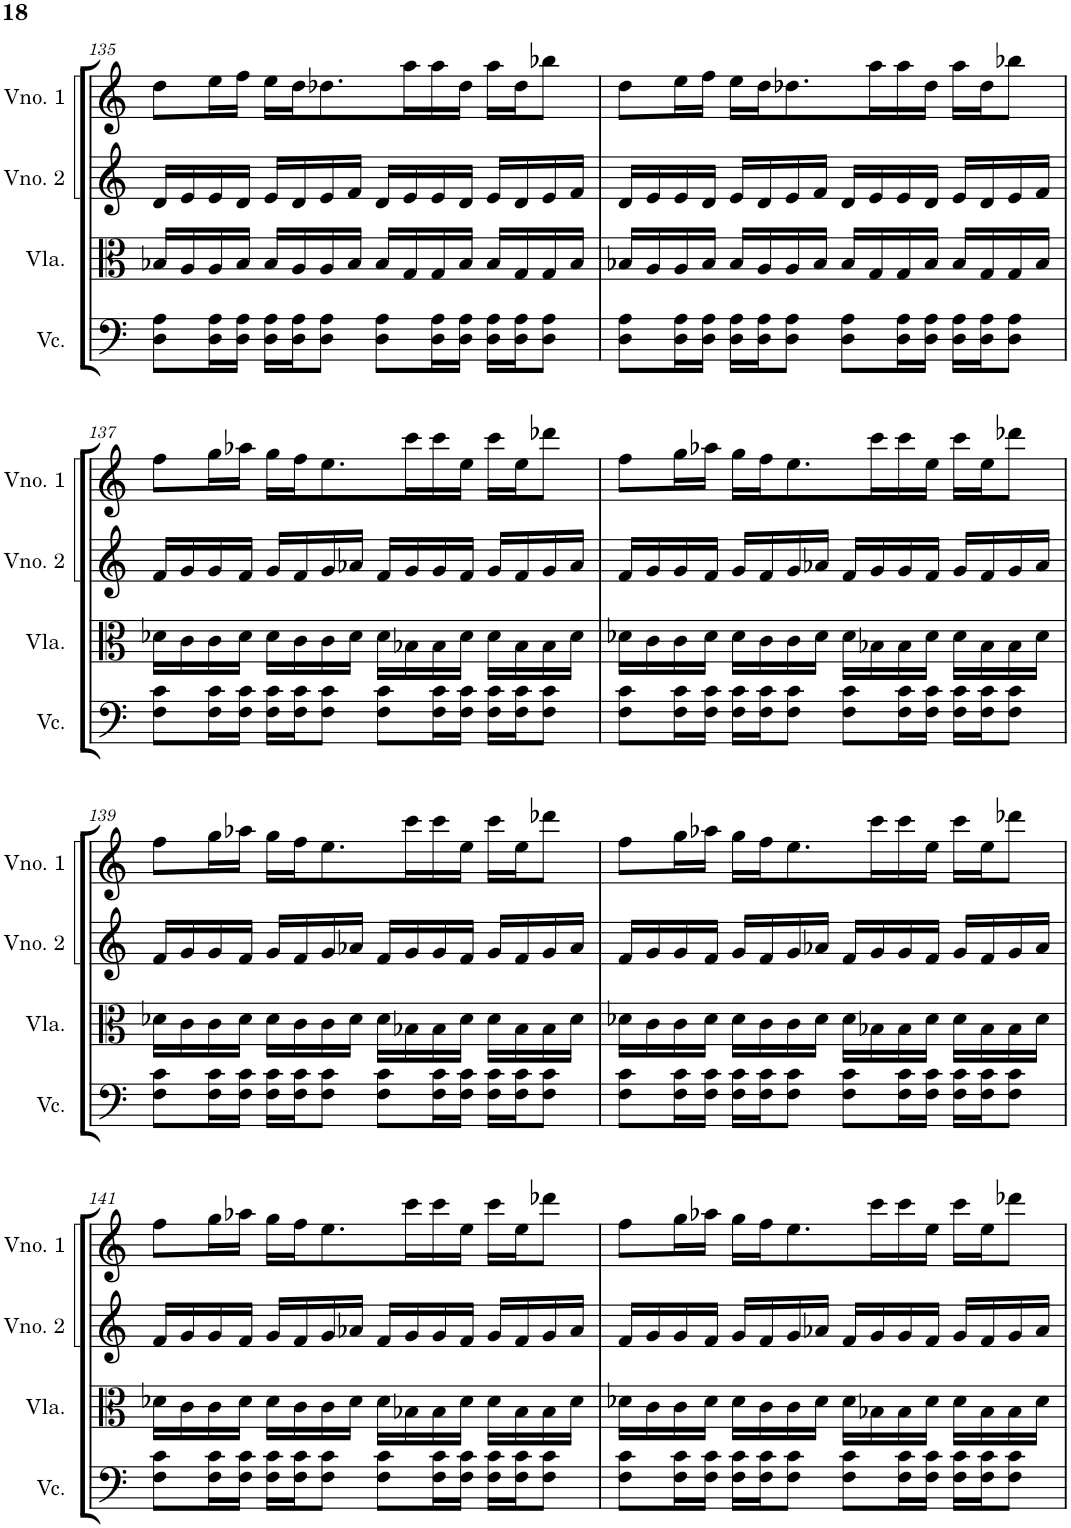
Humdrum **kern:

**kern	**kern	**kern	**kern
*part4	*part3	*part2	*part1
*staff4	*staff3	*staff2	*staff1
*I"Violoncelo	*I"Viola	*I"Violino 2	*I"Violino 1
*I'Vc.	*I'Vla.	*I'Vno. 2	*I'Vno. 1
!!LO:PB:g=z
*clefF4	*clefC3	*clefG2	*clefG2
*k[]	*k[]	*k[]	*k[]
*M4/4	*M4/4	*M4/4	*M4/4
=135	=135	=135	=135
8D\ 8A\L	16B-X/LL	16d/LL	8dd\L
.	16A/	16e/	.
16D\ 16A\L	16A/	16e/	16ee\L
16D\ 16A\JJ	16B-/JJ	16d/JJ	16ff\JJ
16D\ 16A\LL	16B-/LL	16e/LL	16ee\LL
16D\ 16A\J	16A/	16d/	16dd\J
8D\ 8A\J	16A/	16e/	8.dd-X\
.	16B-/JJ	16f/JJ	.
8D\ 8A\L	16B-/LL	16d/LL	.
.	16G/	16e/	16aa\L
16D\ 16A\L	16G/	16e/	16aa\
16D\ 16A\JJ	16B-/JJ	16d/JJ	16dd-\JJ
16D\ 16A\LL	16B-/LL	16e/LL	16aa\LL
16D\ 16A\J	16G/	16d/	16dd-\J
8D\ 8A\J	16G/	16e/	8bb-X\J
.	16B-/JJ	16f/JJ	.
=136	=136	=136	=136
8D\ 8A\L	16B-X/LL	16d/LL	8dd\L
.	16A/	16e/	.
16D\ 16A\L	16A/	16e/	16ee\L
16D\ 16A\JJ	16B-/JJ	16d/JJ	16ff\JJ
16D\ 16A\LL	16B-/LL	16e/LL	16ee\LL
16D\ 16A\J	16A/	16d/	16dd\J
8D\ 8A\J	16A/	16e/	8.dd-X\
.	16B-/JJ	16f/JJ	.
8D\ 8A\L	16B-/LL	16d/LL	.
.	16G/	16e/	16aa\L
16D\ 16A\L	16G/	16e/	16aa\
16D\ 16A\JJ	16B-/JJ	16d/JJ	16dd-\JJ
16D\ 16A\LL	16B-/LL	16e/LL	16aa\LL
16D\ 16A\J	16G/	16d/	16dd-\J
8D\ 8A\J	16G/	16e/	8bb-X\J
.	16B-/JJ	16f/JJ	.
!!LO:LB:g=z
=137	=137	=137	=137
8F\ 8c\L	16d-X\LL	16f/LL	8ff\L
.	16c\	16g/	.
16F\ 16c\L	16c\	16g/	16gg\L
16F\ 16c\JJ	16d-\JJ	16f/JJ	16aa-X\JJ
16F\ 16c\LL	16d-\LL	16g/LL	16gg\LL
16F\ 16c\J	16c\	16f/	16ff\J
8F\ 8c\J	16c\	16g/	8.ee\
.	16d-\JJ	16a-X/JJ	.
8F\ 8c\L	16d-\LL	16f/LL	.
.	16B-X\	16g/	16ccc\L
16F\ 16c\L	16B-\	16g/	16ccc\
16F\ 16c\JJ	16d-\JJ	16f/JJ	16ee\JJ
16F\ 16c\LL	16d-\LL	16g/LL	16ccc\LL
16F\ 16c\J	16B-\	16f/	16ee\J
8F\ 8c\J	16B-\	16g/	8ddd-X\J
.	16d-\JJ	16a-/JJ	.
=138	=138	=138	=138
8F\ 8c\L	16d-X\LL	16f/LL	8ff\L
.	16c\	16g/	.
16F\ 16c\L	16c\	16g/	16gg\L
16F\ 16c\JJ	16d-\JJ	16f/JJ	16aa-X\JJ
16F\ 16c\LL	16d-\LL	16g/LL	16gg\LL
16F\ 16c\J	16c\	16f/	16ff\J
8F\ 8c\J	16c\	16g/	8.ee\
.	16d-\JJ	16a-X/JJ	.
8F\ 8c\L	16d-\LL	16f/LL	.
.	16B-X\	16g/	16ccc\L
16F\ 16c\L	16B-\	16g/	16ccc\
16F\ 16c\JJ	16d-\JJ	16f/JJ	16ee\JJ
16F\ 16c\LL	16d-\LL	16g/LL	16ccc\LL
16F\ 16c\J	16B-\	16f/	16ee\J
8F\ 8c\J	16B-\	16g/	8ddd-X\J
.	16d-\JJ	16a-/JJ	.
!!LO:LB:g=z
=139	=139	=139	=139
8F\ 8c\L	16d-X\LL	16f/LL	8ff\L
.	16c\	16g/	.
16F\ 16c\L	16c\	16g/	16gg\L
16F\ 16c\JJ	16d-\JJ	16f/JJ	16aa-X\JJ
16F\ 16c\LL	16d-\LL	16g/LL	16gg\LL
16F\ 16c\J	16c\	16f/	16ff\J
8F\ 8c\J	16c\	16g/	8.ee\
.	16d-\JJ	16a-X/JJ	.
8F\ 8c\L	16d-\LL	16f/LL	.
.	16B-X\	16g/	16ccc\L
16F\ 16c\L	16B-\	16g/	16ccc\
16F\ 16c\JJ	16d-\JJ	16f/JJ	16ee\JJ
16F\ 16c\LL	16d-\LL	16g/LL	16ccc\LL
16F\ 16c\J	16B-\	16f/	16ee\J
8F\ 8c\J	16B-\	16g/	8ddd-X\J
.	16d-\JJ	16a-/JJ	.
=140	=140	=140	=140
8F\ 8c\L	16d-X\LL	16f/LL	8ff\L
.	16c\	16g/	.
16F\ 16c\L	16c\	16g/	16gg\L
16F\ 16c\JJ	16d-\JJ	16f/JJ	16aa-X\JJ
16F\ 16c\LL	16d-\LL	16g/LL	16gg\LL
16F\ 16c\J	16c\	16f/	16ff\J
8F\ 8c\J	16c\	16g/	8.ee\
.	16d-\JJ	16a-X/JJ	.
8F\ 8c\L	16d-\LL	16f/LL	.
.	16B-X\	16g/	16ccc\L
16F\ 16c\L	16B-\	16g/	16ccc\
16F\ 16c\JJ	16d-\JJ	16f/JJ	16ee\JJ
16F\ 16c\LL	16d-\LL	16g/LL	16ccc\LL
16F\ 16c\J	16B-\	16f/	16ee\J
8F\ 8c\J	16B-\	16g/	8ddd-X\J
.	16d-\JJ	16a-/JJ	.
!!LO:LB:g=z
=141	=141	=141	=141
8F\ 8c\L	16d-X\LL	16f/LL	8ff\L
.	16c\	16g/	.
16F\ 16c\L	16c\	16g/	16gg\L
16F\ 16c\JJ	16d-\JJ	16f/JJ	16aa-X\JJ
16F\ 16c\LL	16d-\LL	16g/LL	16gg\LL
16F\ 16c\J	16c\	16f/	16ff\J
8F\ 8c\J	16c\	16g/	8.ee\
.	16d-\JJ	16a-X/JJ	.
8F\ 8c\L	16d-\LL	16f/LL	.
.	16B-X\	16g/	16ccc\L
16F\ 16c\L	16B-\	16g/	16ccc\
16F\ 16c\JJ	16d-\JJ	16f/JJ	16ee\JJ
16F\ 16c\LL	16d-\LL	16g/LL	16ccc\LL
16F\ 16c\J	16B-\	16f/	16ee\J
8F\ 8c\J	16B-\	16g/	8ddd-X\J
.	16d-\JJ	16a-/JJ	.
=142	=142	=142	=142
8F\ 8c\L	16d-X\LL	16f/LL	8ff\L
.	16c\	16g/	.
16F\ 16c\L	16c\	16g/	16gg\L
16F\ 16c\JJ	16d-\JJ	16f/JJ	16aa-X\JJ
16F\ 16c\LL	16d-\LL	16g/LL	16gg\LL
16F\ 16c\J	16c\	16f/	16ff\J
8F\ 8c\J	16c\	16g/	8.ee\
.	16d-\JJ	16a-X/JJ	.
8F\ 8c\L	16d-\LL	16f/LL	.
.	16B-X\	16g/	16ccc\L
16F\ 16c\L	16B-\	16g/	16ccc\
16F\ 16c\JJ	16d-\JJ	16f/JJ	16ee\JJ
16F\ 16c\LL	16d-\LL	16g/LL	16ccc\LL
16F\ 16c\J	16B-\	16f/	16ee\J
8F\ 8c\J	16B-\	16g/	8ddd-X\J
.	16d-\JJ	16a-/JJ	.
=	=	=	=
*-	*-	*-	*-
